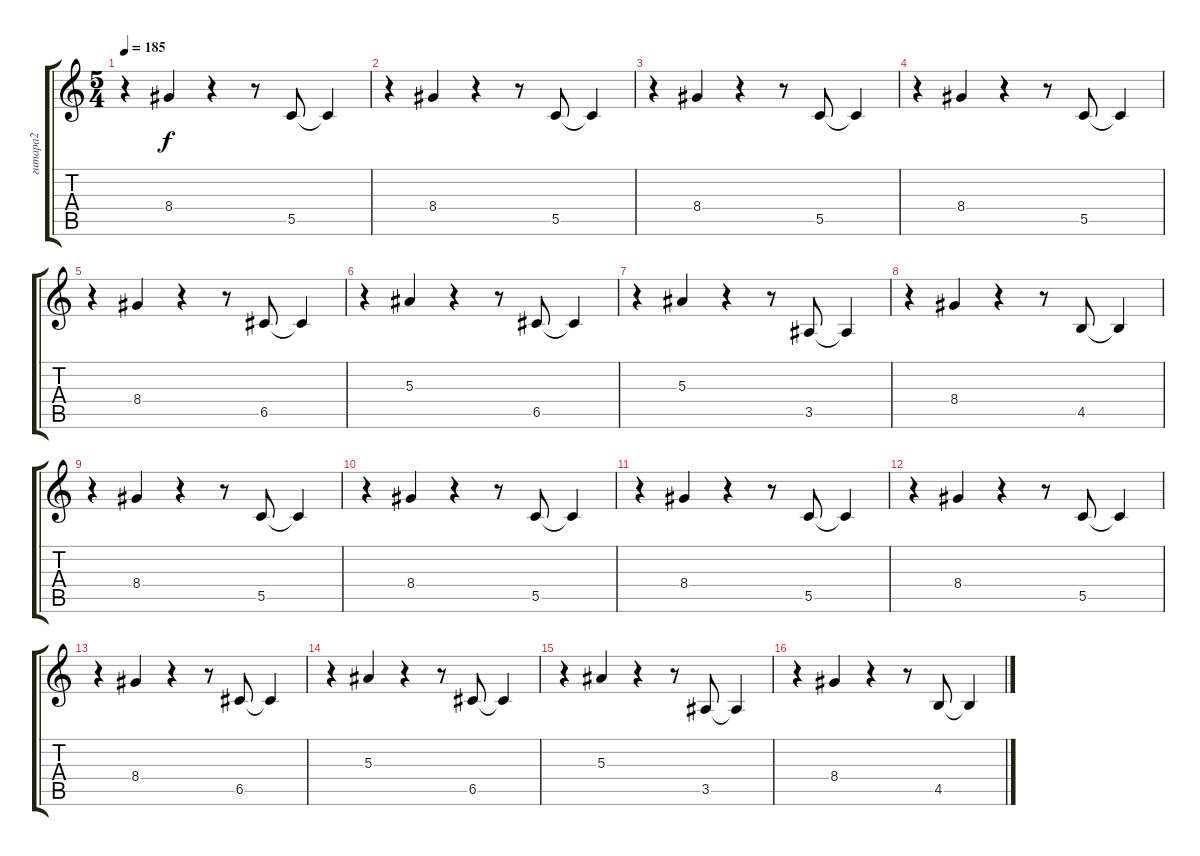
\track ("гитара2" "гитара2") {instrument acousticguitarsteel}
\staff {score tabs}
\tuning (D4 A3 F3 C3 G2 C2) {hide}
\ts (5 4)
\tempo 185
\clef g2
\ks c
r.4{dy f} 8.4.4 r.4 r.8 5.5.8 5.5{t}.4 |
r.4 8.4.4 r.4 r.8 5.5.8 5.5{t}.4 |
r.4 8.4.4 r.4 r.8 5.5.8 5.5{t}.4 |
r.4 8.4.4 r.4 r.8 5.5.8 5.5{t}.4 |
r.4 8.4.4 r.4 r.8 6.5.8 6.5{t}.4 |
r.4 5.3.4 r.4 r.8 6.5.8 6.5{t}.4 |
r.4 5.3.4 r.4 r.8 3.5.8 3.5{t}.4 |
r.4 8.4.4 r.4 r.8 4.5.8 4.5{t}.4 |
r.4 8.4.4 r.4 r.8 5.5.8 5.5{t}.4 |
r.4 8.4.4 r.4 r.8 5.5.8 5.5{t}.4 |
r.4 8.4.4 r.4 r.8 5.5.8 5.5{t}.4 |
r.4 8.4.4 r.4 r.8 5.5.8 5.5{t}.4 |
r.4 8.4.4 r.4 r.8 6.5.8 6.5{t}.4 |
r.4 5.3.4 r.4 r.8 6.5.8 6.5{t}.4 |
r.4 5.3.4 r.4 r.8 3.5.8 3.5{t}.4 |
r.4 8.4.4 r.4 r.8 4.5.8 4.5{t}.4
